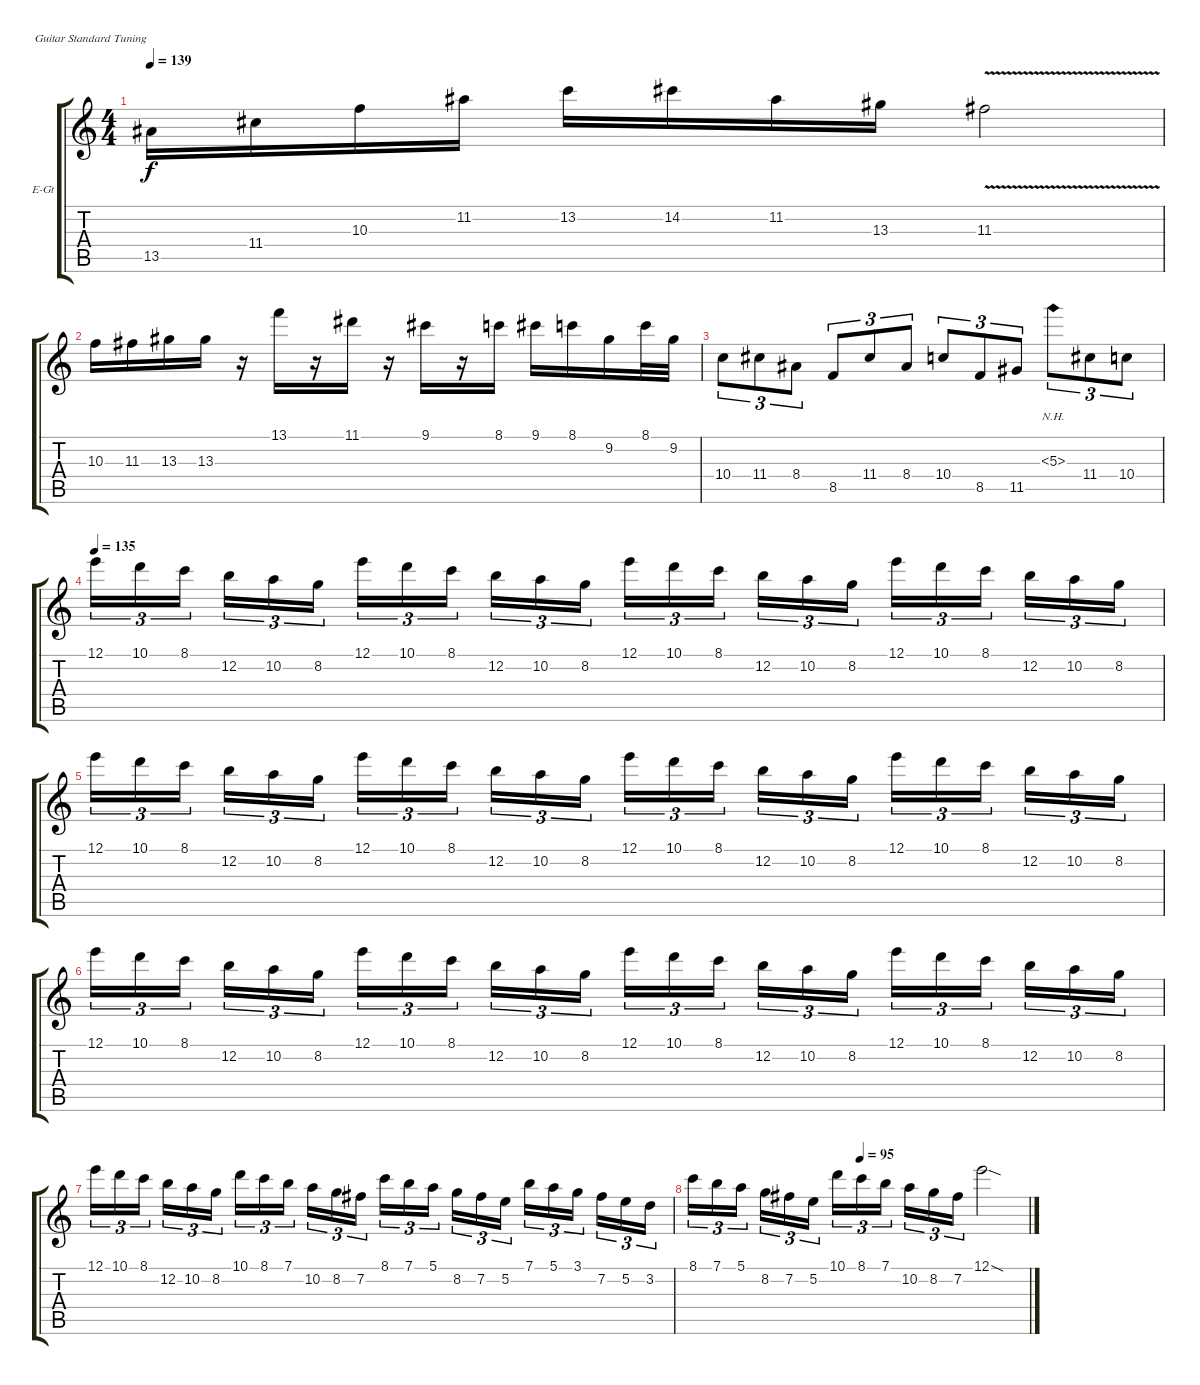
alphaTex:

\bracketExtendMode groupsimilarinstruments
\firstSystemTrackNameOrientation horizontal
\otherSystemsTrackNameOrientation horizontal
\track ("solo!" "E-Gt") {instrument distortionguitar}
\staff {score tabs}
\tuning (E4 B3 G3 D3 A2 E2)
\ts (4 4)
\tempo 139
\clef g2
\scale
0.31128
\ks c
13.5.16{dy f} 11.4.16 10.3.16 11.2.16 13.2.16 14.2.16 11.2.16 13.3.16 11.3{v}.2 |
\scale
0.39154 10.3.16 11.3.16 13.3.16 13.3.16 r.16 13.1.16 r.16 11.1.16 r.16 9.1.16 r.16 8.1.16 9.1.16 8.1.16 9.2.16 8.1.32 9.2.32 |
\scale
0.29718 10.4.8{tu (3 2)} 11.4.8{tu (3 2)} 8.4.8{tu (3 2)} 8.5.8{tu (3 2)} 11.4.8{tu (3 2)} 8.4.8{tu (3 2)} 10.4.8{tu (3 2)} 8.5.8{tu (3 2)} 11.5.8{tu (3 2)} 5.3{nh}.8{tu (3 2)} 11.4.8{tu (3 2)} 10.4.8{tu (3 2)} |
\tempo 135
12.1.16{tu (3 2)} 10.1.16{tu (3 2)} 8.1.16{tu (3 2)} 12.2.16{tu (3 2)} 10.2.16{tu (3 2)} 8.2.16{tu (3 2)} 12.1.16{tu (3 2)} 10.1.16{tu (3 2)} 8.1.16{tu (3 2)} 12.2.16{tu (3 2)} 10.2.16{tu (3 2)} 8.2.16{tu (3 2)} 12.1.16{tu (3 2)} 10.1.16{tu (3 2)} 8.1.16{tu (3 2)} 12.2.16{tu (3 2)} 10.2.16{tu (3 2)} 8.2.16{tu (3 2)} 12.1.16{tu (3 2)} 10.1.16{tu (3 2)} 8.1.16{tu (3 2)} 12.2.16{tu (3 2)} 10.2.16{tu (3 2)} 8.2.16{tu (3 2)} |
12.1.16{tu (3 2)} 10.1.16{tu (3 2)} 8.1.16{tu (3 2)} 12.2.16{tu (3 2)} 10.2.16{tu (3 2)} 8.2.16{tu (3 2)} 12.1.16{tu (3 2)} 10.1.16{tu (3 2)} 8.1.16{tu (3 2)} 12.2.16{tu (3 2)} 10.2.16{tu (3 2)} 8.2.16{tu (3 2)} 12.1.16{tu (3 2)} 10.1.16{tu (3 2)} 8.1.16{tu (3 2)} 12.2.16{tu (3 2)} 10.2.16{tu (3 2)} 8.2.16{tu (3 2)} 12.1.16{tu (3 2)} 10.1.16{tu (3 2)} 8.1.16{tu (3 2)} 12.2.16{tu (3 2)} 10.2.16{tu (3 2)} 8.2.16{tu (3 2)} |
12.1.16{tu (3 2)} 10.1.16{tu (3 2)} 8.1.16{tu (3 2)} 12.2.16{tu (3 2)} 10.2.16{tu (3 2)} 8.2.16{tu (3 2)} 12.1.16{tu (3 2)} 10.1.16{tu (3 2)} 8.1.16{tu (3 2)} 12.2.16{tu (3 2)} 10.2.16{tu (3 2)} 8.2.16{tu (3 2)} 12.1.16{tu (3 2)} 10.1.16{tu (3 2)} 8.1.16{tu (3 2)} 12.2.16{tu (3 2)} 10.2.16{tu (3 2)} 8.2.16{tu (3 2)} 12.1.16{tu (3 2)} 10.1.16{tu (3 2)} 8.1.16{tu (3 2)} 12.2.16{tu (3 2)} 10.2.16{tu (3 2)} 8.2.16{tu (3 2)} |
12.1.16{tu (3 2)} 10.1.16{tu (3 2)} 8.1.16{tu (3 2)} 12.2.16{tu (3 2)} 10.2.16{tu (3 2)} 8.2.16{tu (3 2)} 10.1.16{tu (3 2)} 8.1.16{tu (3 2)} 7.1.16{tu (3 2)} 10.2.16{tu (3 2)} 8.2.16{tu (3 2)} 7.2.16{tu (3 2)} 8.1.16{tu (3 2)} 7.1.16{tu (3 2)} 5.1.16{tu (3 2)} 8.2.16{tu (3 2)} 7.2.16{tu (3 2)} 5.2.16{tu (3 2)} 7.1.16{tu (3 2)} 5.1.16{tu (3 2)} 3.1.16{tu (3 2)} 7.2.16{tu (3 2)} 5.2.16{tu (3 2)} 3.2.16{tu (3 2)} |
\tempo (95 0.5)
8.1.16{tu (3 2)} 7.1.16{tu (3 2)} 5.1.16{tu (3 2)} 8.2.16{tu (3 2)} 7.2.16{tu (3 2)} 5.2.16{tu (3 2)} 10.1.16{tu (3 2)} 8.1.16{tu (3 2)} 7.1.16{tu (3 2)} 10.2.16{tu (3 2)} 8.2.16{tu (3 2)} 7.2.16{tu (3 2)} 12.1{sod}.2
